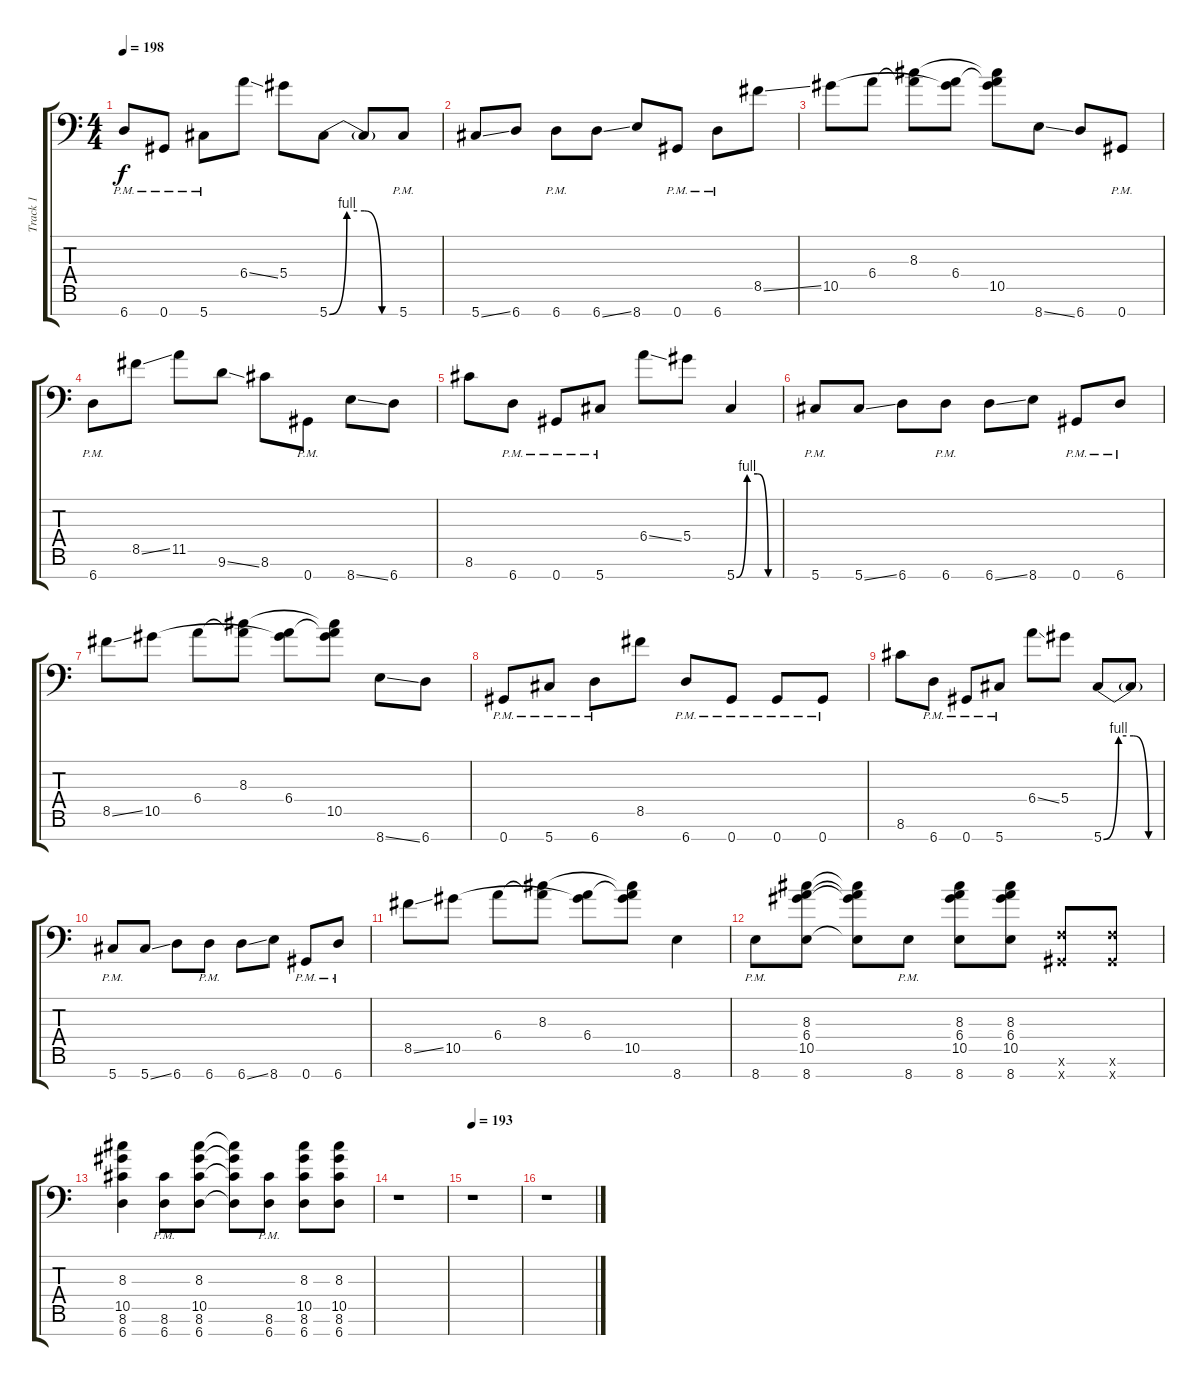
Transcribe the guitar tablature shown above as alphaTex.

\track ("Track 1" "Track 1") {instrument distortionguitar}
\staff {score tabs}
\tuning (Eb4 Bb3 F3 Eb3 Bb2 F2 Ab1) {hide}
\ts (4 4)
\tempo 198
\clef f4
\ks c
6.7{pm}.8{dy f} 0.7{pm}.8 5.7{pm}.8 6.4{ss}.8 5.4.8 5.7{be (custom 0 0 15 4 30 4 45 0 60 0)}.8 5.7{t}.8 5.7{pm}.8 |
5.7{ss}.8 6.7.8 6.7{pm}.8 6.7{ss}.8 8.7.8 0.7{pm}.8 6.7{pm}.8 8.5{ss}.8 |
10.5.8 6.4.8 (8.3 6.4{t}).8 (6.4 10.5{t}).8 (8.3{t} 6.4{t} 10.5).8 8.7{ss}.8 6.7.8 0.7{pm}.8 |
6.7{pm}.8 8.5{ss}.8 11.5.8 9.6{ss}.8 8.6.8 0.7{pm}.8 8.7{ss}.8 6.7.8 |
8.6.8 6.7{pm}.8 0.7{pm}.8 5.7{pm}.8 6.4{ss}.8 5.4.8 5.7{be (custom 0 0 15 4 30 4 45 0 60 0)}.4 |
5.7{pm}.8 5.7{ss}.8 6.7.8 6.7{pm}.8 6.7{ss}.8 8.7.8 0.7{pm}.8 6.7{pm}.8 |
8.5{ss}.8 10.5.8 6.4.8 (8.3 6.4{t}).8 (6.4 10.5{t}).8 (8.3{t} 6.4{t} 10.5).8 8.7{ss}.8 6.7.8 |
0.7{pm}.8 5.7{pm}.8 6.7{pm}.8 8.5.8 6.7{pm}.8 0.7{pm}.8 0.7{pm}.8 0.7{pm}.8 |
8.6.8 6.7{pm}.8 0.7{pm}.8 5.7{pm}.8 6.4{ss}.8 5.4.8 5.7{be (custom 0 0 15 4 30 4 45 0 60 0)}.8 5.7{t}.8 |
5.7{pm}.8 5.7{ss}.8 6.7.8 6.7{pm}.8 6.7{ss}.8 8.7.8 0.7{pm}.8 6.7{pm}.8 |
8.5{ss}.8 10.5.8 6.4.8 (8.3 6.4{t}).8 (6.4 10.5{t}).8 (8.3{t} 6.4{t} 10.5).8 8.7.4 |
8.7{pm}.8 (8.3 6.4 10.5 8.7).8 (8.3{t} 6.4{t} 10.5{t} 8.7{t}).8 8.7{pm}.8 (8.3 6.4 10.5 8.7).8 (8.3 6.4 10.5 8.7).8 (0.6{x} 0.7{x}).8 (0.6{x} 0.7{x}).8 |
(8.3 10.5 8.6 6.7).4 (8.6{pm} 6.7{pm}).8 (8.3 10.5 8.6 6.7).8 (8.3{t} 10.5{t} 8.6{t} 6.7{t}).8 (8.6{pm} 6.7{pm}).8 (8.3 10.5 8.6 6.7).8 (8.3 10.5 8.6 6.7).8 |
r.1 |
\tempo 193
r.1 |
r.1
